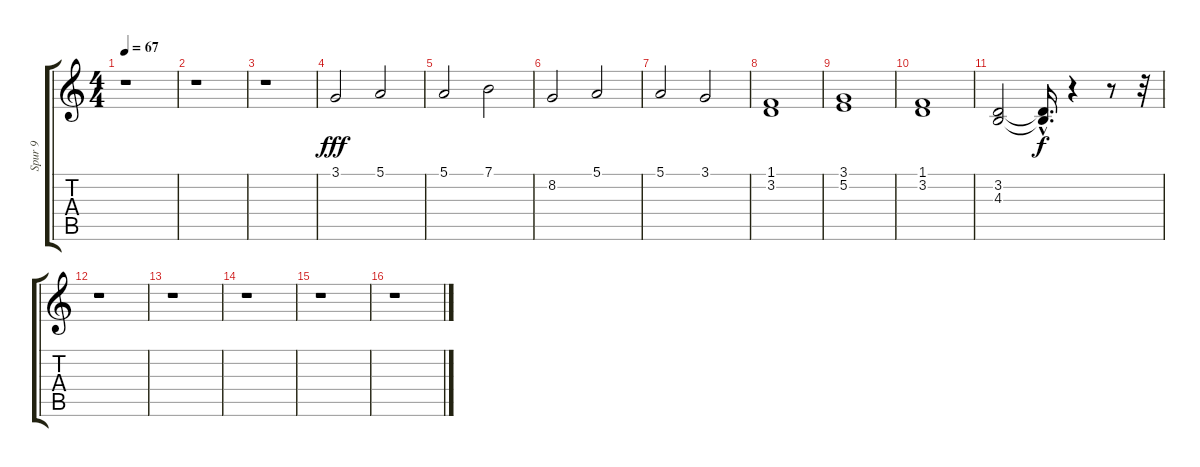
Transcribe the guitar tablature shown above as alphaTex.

\track ("Spur 9" "Spur 9") {instrument synthvoice}
\staff {score tabs}
\tuning (E4 B3 G3 D3 A2 E2) {hide}
\ts (4 4)
\tempo 67
\clef g2
\ks c
r.1{dy f} |
r.1 |
r.1 |
3.1.2{dy fff} 5.1.2 |
5.1.2 7.1.2 |
8.2.2 5.1.2 |
5.1.2 3.1.2 |
(1.1 3.2).1 |
(3.1 5.2).1 |
(1.1 3.2).1 |
(3.2 4.3).2 (3.2{hac t} 4.3{hac t}).16{d dy f} r.4 r.8 r.32 |
r.1 |
r.1 |
r.1 |
r.1 |
r.1
